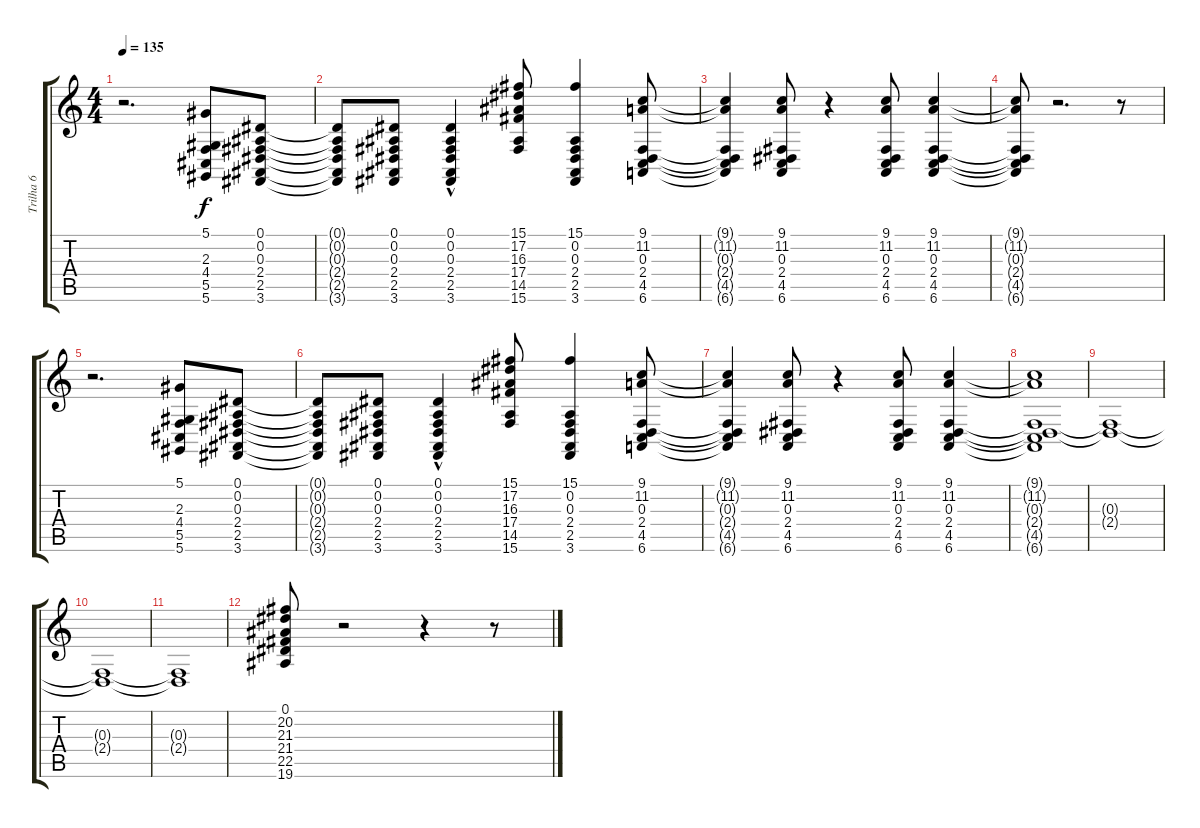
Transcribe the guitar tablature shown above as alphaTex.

\track ("Trilha 6" "Trilha 6") {instrument lead2sawtooth}
\staff {score tabs}
\tuning (Eb4 Bb3 Gb3 Db3 Ab2 Eb2) {hide}
\ts (4 4)
\tempo 135
\clef g2
\ks c
r.2{d dy f} (5.1 2.3 4.4 5.5 5.6).8 (0.1 0.2 0.3 2.4 2.5 3.6).8 |
(0.1{t} 0.2{t} 0.3{t} 2.4{t} 2.5{t} 3.6{t}).8 (0.1 0.2 0.3 2.4 2.5 3.6).8 (0.1 0.2 0.3 2.4{hac} 2.5{hac} 3.6{hac}).4 (15.1 17.2 16.3 17.4 14.5 15.6).8 (15.1 0.2 0.3 2.4 2.5 3.6).4 (9.1 11.2 0.3 2.4 4.5 6.6).8 |
(9.1{t} 11.2{t} 0.3{t} 2.4{t} 4.5{t} 6.6{t}).4 (9.1 11.2 0.3 2.4 4.5 6.6).8 r.4 (9.1 11.2 0.3 2.4 4.5 6.6).8 (9.1 11.2 0.3 2.4 4.5 6.6).4 |
(9.1{t} 11.2{t} 0.3{t} 2.4{t} 4.5{t} 6.6{t}).8 r.2{d} r.8 |
r.2{d} (5.1 2.3 4.4 5.5 5.6).8 (0.1 0.2 0.3 2.4 2.5 3.6).8 |
(0.1{t} 0.2{t} 0.3{t} 2.4{t} 2.5{t} 3.6{t}).8 (0.1 0.2 0.3 2.4 2.5 3.6).8 (0.1 0.2 0.3 2.4{hac} 2.5{hac} 3.6{hac}).4 (15.1 17.2 16.3 17.4 14.5 15.6).8 (15.1 0.2 0.3 2.4 2.5 3.6).4 (9.1 11.2 0.3 2.4 4.5 6.6).8 |
(9.1{t} 11.2{t} 0.3{t} 2.4{t} 4.5{t} 6.6{t}).4 (9.1 11.2 0.3 2.4 4.5 6.6).8 r.4 (9.1 11.2 0.3 2.4 4.5 6.6).8 (9.1 11.2 0.3 2.4 4.5 6.6).4 |
(9.1{t} 11.2{t} 0.3{t} 2.4{t} 4.5{t} 6.6{t}).1 |
(0.3{t} 2.4{t}).1 |
(0.3{t} 2.4{t}).1 |
(0.3{t} 2.4{t}).1 |
(0.1 20.2 21.3 21.4 22.5 19.6).8 r.2 r.4 r.8
